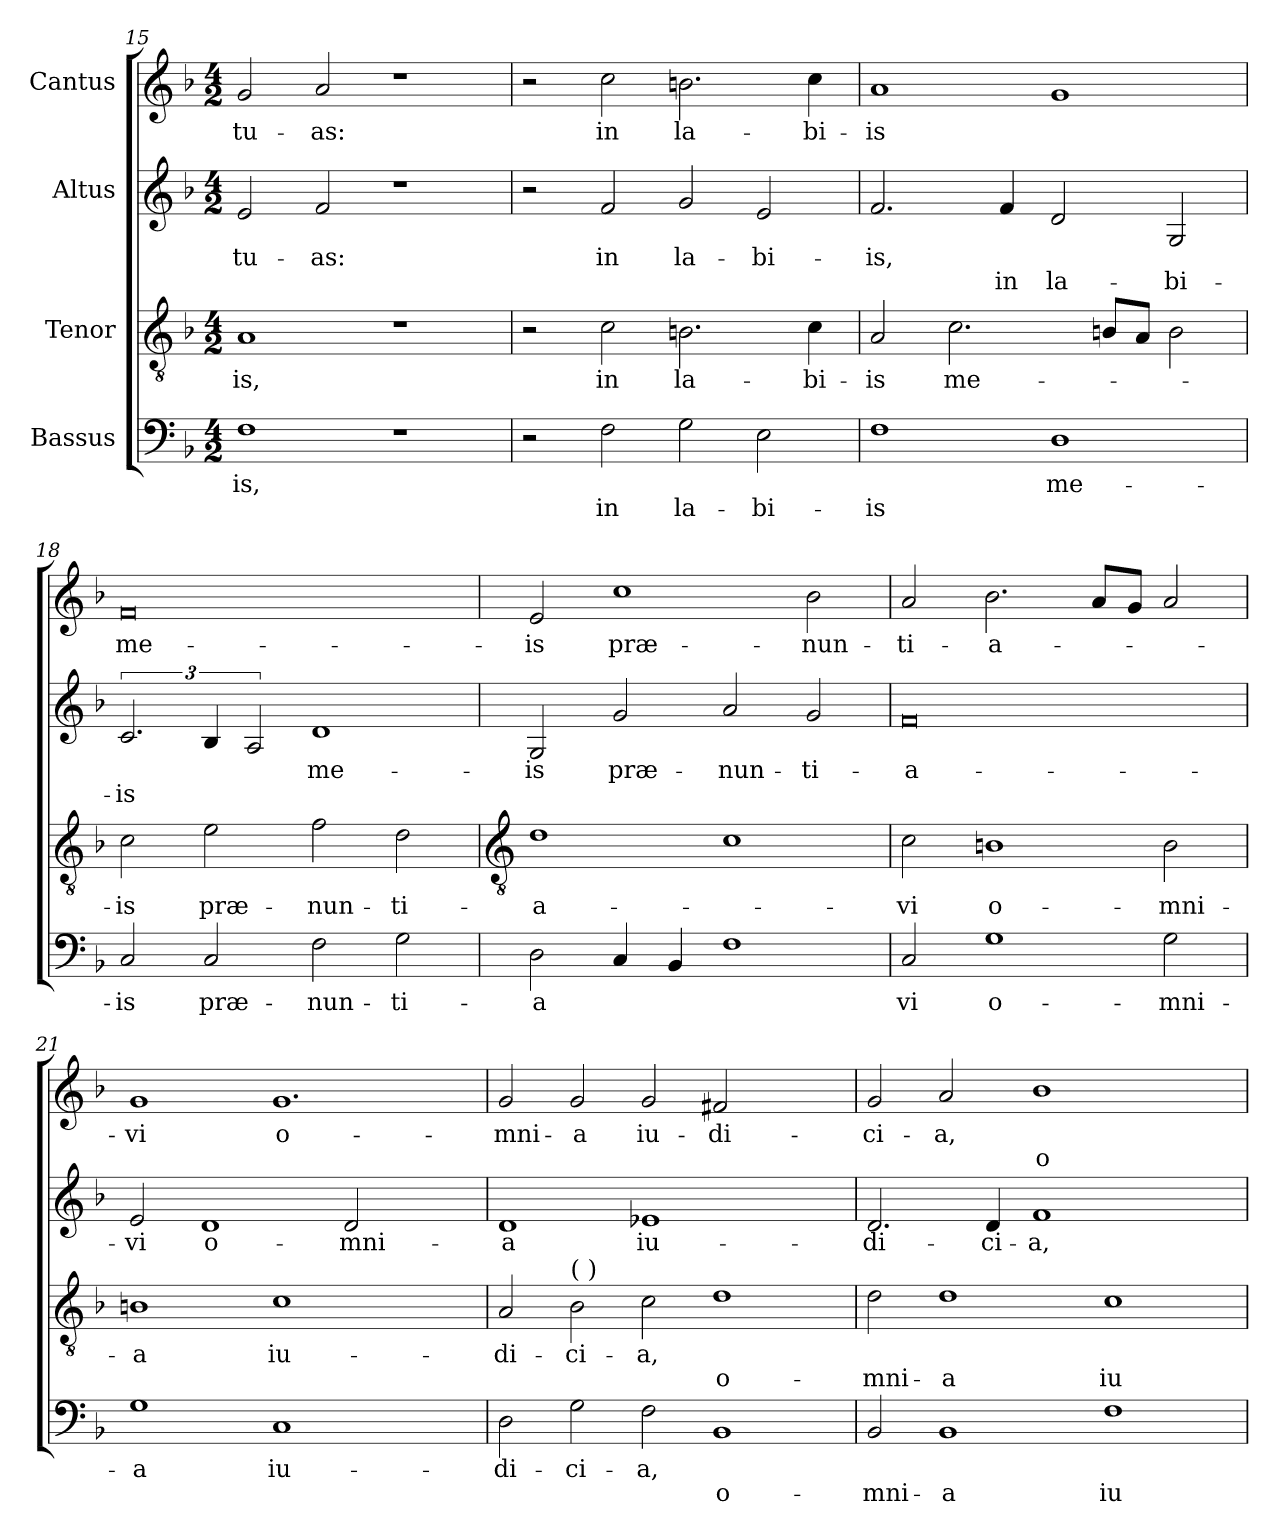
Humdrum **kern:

**kern	**text	**text	**kern	**text	**text	**kern	**text	**text	**kern	**text	**text
*part4	*part4	*part4	*part3	*part3	*part3	*part2	*part2	*part2	*part1	*part1	*part1
*staff4	*staff4	*staff4	*staff3	*staff3	*staff3	*staff2	*staff2	*staff2	*staff1	*staff1	*staff1
*I"Bassus	*	*	*I"Tenor	*	*	*I"Altus	*	*	*I"Cantus	*	*
*clefF4	*	*	*clefGv2	*	*	*clefG2	*	*	*clefG2	*	*
*k[b-]	*	*	*k[b-]	*	*	*k[b-]	*	*	*k[b-]	*	*
*F:	*	*	*F:	*	*	*F:	*	*	*F:	*	*
*M4/2	*	*	*M4/2	*	*	*M4/2	*	*	*M4/2	*	*
=15	=15	=15	=15	=15	=15	=15	=15	=15	=15	=15	=15
!	!LO:LY:b	!	!	!LO:LY:b	!	!	!LO:LY:b	!	!	!LO:LY:b	!
1F	-is,	.	1A	-is,	.	2e	tu-	.	2g	tu-	.
!	!	!	!	!	!	!	!LO:LY:b	!	!	!LO:LY:b	!
.	.	.	.	.	.	2f	-as:	.	2a	-as:	.
1r	.	.	1r	.	.	1r	.	.	1r	.	.
=16	=16	=16	=16	=16	=16	=16	=16	=16	=16	=16	=16
2r	.	.	2r	.	.	2r	.	.	2r	.	.
!	!	!LO:LY:b	!	!LO:LY:b	!	!	!LO:LY:b	!	!	!LO:LY:b	!
2F	.	in	2c	in	.	2f	in	.	2cc	in	.
!	!	!LO:LY:b	!	!LO:LY:b	!	!	!LO:LY:b	!	!	!LO:LY:b	!
2G	.	la-	2.Bn	la-	.	2g	la-	.	2.bn	la-	.
!	!	!LO:LY:b	!	!	!	!	!LO:LY:b	!	!	!	!
2E	.	-bi-	.	.	.	2e	-bi-	.	.	.	.
!	!	!	!	!LO:LY:b	!	!	!	!	!	!LO:LY:b	!
.	.	.	4c	-bi-	.	.	.	.	4cc	-bi-	.
=17	=17	=17	=17	=17	=17	=17	=17	=17	=17	=17	=17
!	!	!LO:LY:b	!	!LO:LY:b	!	!	!LO:LY:b	!	!	!LO:LY:b	!
1F	.	-is	2A	-is	.	2.f	-is,	.	1a	-is	.
!	!	!	!	!LO:LY:b	!	!	!	!	!	!	!
.	.	.	2.c	me-	.	.	.	.	.	.	.
!	!	!	!	!	!	!	!	!LO:LY:b	!	!	!
.	.	.	.	.	.	4f	.	in	.	.	.
!	!LO:LY:b	!	!	!	!	!	!	!LO:LY:b	!	!	!
1D	me-	.	.	.	.	2d	.	la-	1g	.	.
.	.	.	8BL	.	.	.	.	.	.	.	.
.	.	.	8AJ	.	.	.	.	.	.	.	.
!	!	!	!	!	!	!	!	!LO:LY:b	!	!	!
.	.	.	2B	.	.	2G	.	-bi-	.	.	.
=18	=18	=18	=18	=18	=18	=18	=18	=18	=18	=18	=18
!	!LO:LY:b	!	!	!LO:LY:b	!	!	!	!LO:LY:b	!	!LO:LY:b	!
2C	-is	.	2c	-is	.	3.c	.	-is	0f	me-	.
!	!LO:LY:b	!	!	!LO:LY:b	!	!	!	!	!	!	!
2C	præ-	.	2e	præ-	.	6B-	.	.	.	.	.
.	.	.	.	.	.	3A	.	.	.	.	.
!	!LO:LY:b	!	!	!LO:LY:b	!	!	!LO:LY:b	!	!	!	!
2F	-nun-	.	2f	-nun-	.	1d	me-	.	.	.	.
!	!LO:LY:b	!	!	!LO:LY:b	!	!	!	!	!	!	!
2G	-ti-	.	2d	-ti-	.	.	.	.	.	.	.
!!LO:LB:g=z
=19	=19	=19	=19	=19	=19	=19	=19	=19	=19	=19	=19
*	*	*	*clefGv2	*	*	*	*	*	*	*	*
!	!LO:LY:b	!	!	!LO:LY:b	!	!	!LO:LY:b	!	!	!LO:LY:b	!
2D	-a	.	1d	-a-	.	2G	-is	.	2e	-is	.
!	!	!	!	!	!	!	!LO:LY:b	!	!	!LO:LY:b	!
4C	.	.	.	.	.	2g	præ-	.	1cc	præ-	.
4BB-	.	.	.	.	.	.	.	.	.	.	.
!	!	!	!	!	!	!	!LO:LY:b	!	!	!	!
1F	.	.	1c	.	.	2a	-nun-	.	.	.	.
!	!	!	!	!	!	!	!LO:LY:b	!	!	!LO:LY:b	!
.	.	.	.	.	.	2g	-ti-	.	2b-	-nun-	.
!!LO:LB:g=z
=20	=20	=20	=20	=20	=20	=20	=20	=20	=20	=20	=20
!	!LO:LY:b	!	!	!LO:LY:b	!	!	!LO:LY:b	!	!	!LO:LY:b	!
2C	vi	.	2c	-vi	.	0f	-a-	.	2a	-ti-	.
!	!LO:LY:b	!	!	!LO:LY:b	!	!	!	!	!	!LO:LY:b	!
1G	o-	.	1Bn	o-	.	.	.	.	2.b-	-a-	.
.	.	.	.	.	.	.	.	.	8aL	.	.
.	.	.	.	.	.	.	.	.	8gJ	.	.
!	!LO:LY:b	!	!	!LO:LY:b	!	!	!	!	!	!	!
2G	-mni-	.	2B	-mni-	.	.	.	.	2a	.	.
=21	=21	=21	=21	=21	=21	=21	=21	=21	=21	=21	=21
!	!LO:LY:b	!	!	!LO:LY:b	!	!	!LO:LY:b	!	!	!LO:LY:b	!
1G	-a	.	1B	-a	.	2e	-vi	.	1g	-vi	.
!	!	!	!	!	!	!	!LO:LY:b	!	!	!	!
.	.	.	.	.	.	1d	o-	.	.	.	.
!	!LO:LY:b	!	!	!LO:LY:b	!	!	!	!	!	!LO:LY:b	!
1C	iu-	.	1c	iu-	.	.	.	.	1.g	o-	.
!	!	!	!	!	!	!	!LO:LY:b	!	!	!	!
.	.	.	.	.	.	2d	-mni-	.	.	.	.
2ryy	.	.	2ryy	.	.	2ryy	.	.	.	.	.
=22	=22	=22	=22	=22	=22	=22	=22	=22	=22	=22	=22
!	!LO:LY:b	!	!	!LO:LY:b	!	!	!LO:LY:b	!	!	!LO:LY:b	!
2D	-di-	.	2A	-di-	.	1d	-a	.	2g	-mni-	.
!	!	!	!LO:TX:a:t=(  )	!	!	!	!	!	!	!	!
!	!LO:LY:b	!	!	!LO:LY:b	!	!	!	!	!	!LO:LY:b	!
2G	-ci-	.	2B-	-ci-	.	.	.	.	2g	-a	.
!	!LO:LY:b	!	!	!LO:LY:b	!	!	!LO:LY:b	!	!	!LO:LY:b	!
2F	-a,	.	2c	-a,	.	1e-X	iu-	.	2g	iu-	.
!	!	!LO:LY:b	!	!	!LO:LY:b	!	!	!	!	!LO:LY:b	!
1BB-	.	o-	1d	.	o-	.	.	.	2f#X	-di-	.
.	.	.	.	.	.	2ryy	.	.	2ryy	.	.
=23	=23	=23	=23	=23	=23	=23	=23	=23	=23	=23	=23
!	!	!LO:LY:b	!	!	!LO:LY:b	!	!LO:LY:b	!	!	!LO:LY:b	!
2BB-	.	-mni-	2d	.	-mni-	2.d	-di-	.	2g	-ci-	.
!	!	!LO:LY:b	!	!	!LO:LY:b	!	!	!	!	!LO:LY:b	!
1BB-	.	-a	1d	.	-a	.	.	.	2a	-a,	.
!	!	!	!	!	!	!	!LO:LY:b	!	!	!	!
.	.	.	.	.	.	4d	-ci-	.	.	.	.
!	!	!	!	!	!	!	!LO:LY:b	!	!	!	!LO:LY:b
.	.	.	.	.	.	1f	-a,	.	1b-	.	o-
!	!	!LO:LY:b	!	!	!LO:LY:b	!	!	!	!	!	!
1F	.	iu-	1c	.	iu-	.	.	.	.	.	.
.	.	.	.	.	.	2ryy	.	.	2ryy	.	.
=	=	=	=	=	=	=	=	=	=	=	=
*-	*-	*-	*-	*-	*-	*-	*-	*-	*-	*-	*-
